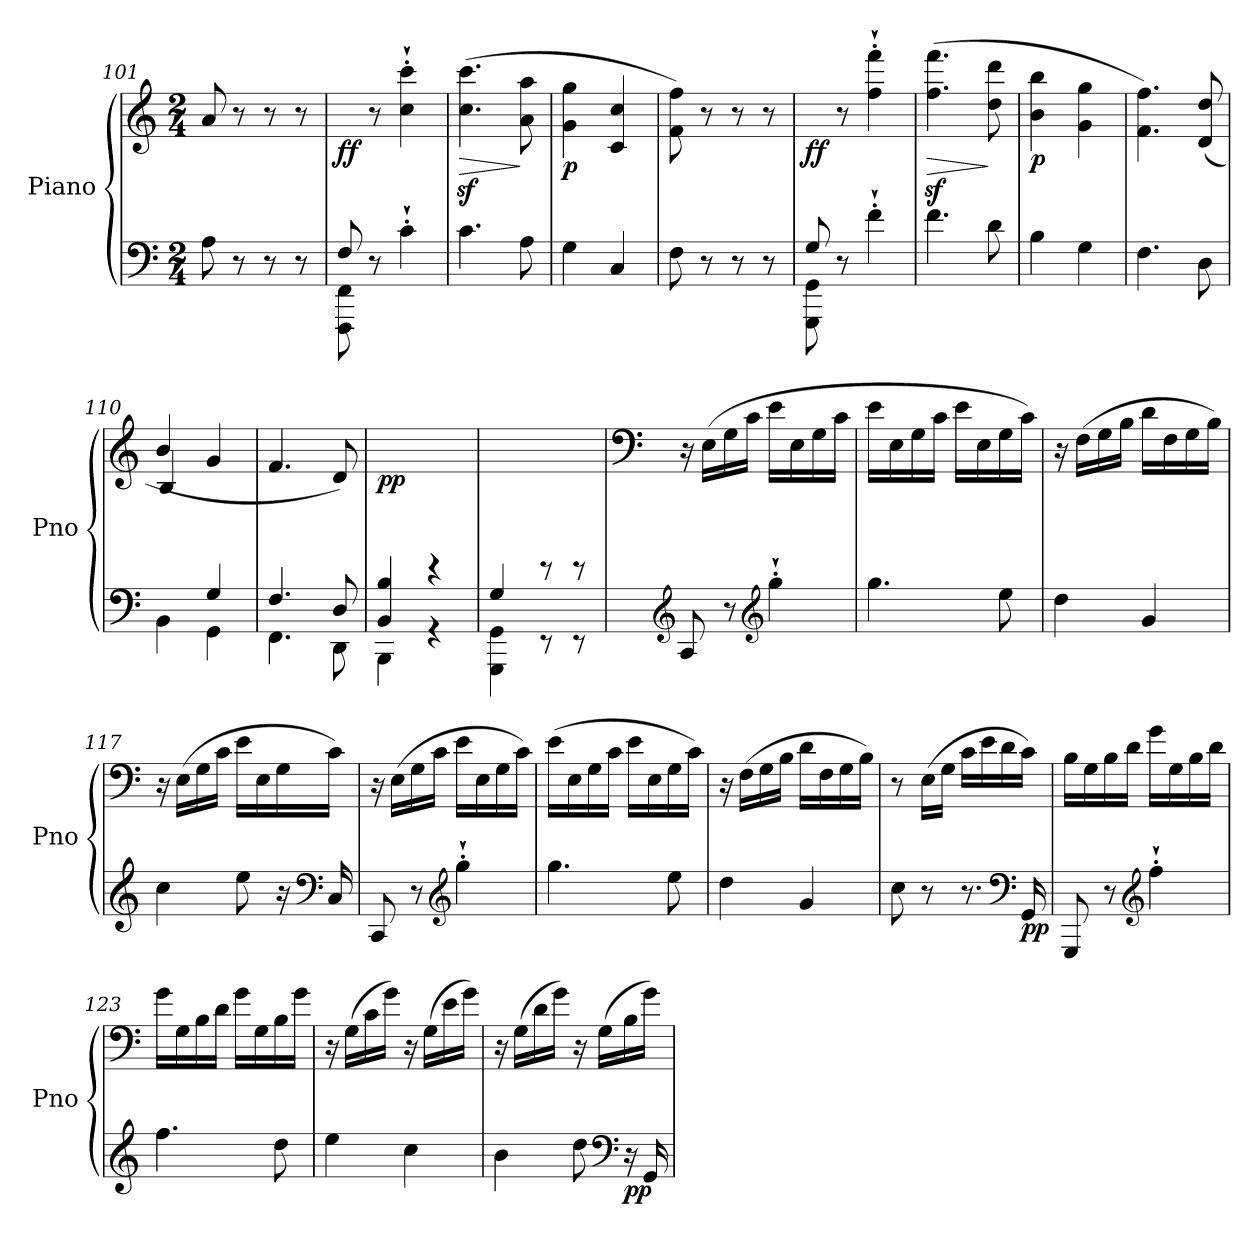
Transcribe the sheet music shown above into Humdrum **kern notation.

**kern	**kern	**dynam
*part1	*part1	*part1
*staff2	*staff1	*staff1/2
*I"Piano	*	*
*I'Pno	*	*
*clefF4	*clefG2	*
*k[]	*k[]	*
*M2/4	*M2/4	*
=101	=101	=101
8A\	8a/	.
8r	8r	.
8r	8r	.
8r	8r	.
=102	=102	=102
*^	*	*
!	!	!	!LO:DY:b
8F/	8FFF\ 8FF\	8ryy	ff
4.ryy	8r	8r	.
.	4c'`\	4cc\'` 4ccc\'`	.
=103	=103	=103	=103
!	!	!	!LO:HP:b
*v	*v	*	*
4.c\	(>4.cc\z< 4.ccc\z<	>
8A\	8a\ 8aa\	]
=104	=104	=104
!	!	!LO:DY:b
4G\	4g\ 4gg\	p
4C/	4c/ 4cc/	.
=105	=105	=105
8F\	8f\ 8ff\)	.
8r	8r	.
8r	8r	.
8r	8r	.
=106	=106	=106
*^	*	*
!	!	!	!LO:DY:b
8G/	8GGG\ 8GG\	8ryy	ff
4.ryy	8r	8r	.
.	4f'`\	4ff\'` 4fff\'`	.
=107	=107	=107	=107
!	!	!	!LO:HP:b
*v	*v	*	*
4.f\	(>4.ff\z< 4.fff\z<	>
8d\	8dd\ 8ddd\	]
=108	=108	=108
!	!	!LO:DY:b
4B\	4b\ 4bb\	p
4G\	4g\ 4gg\	.
=109	=109	=109
!	!	!LO:DY:b
4.F\	4.f\ 4.ff\)	other-dynamics
8D\	(>8d/ 8dd/	.
!!LO:LB:g=z
=110	=110	=110
*^	*^	*
4ryy	4BB\	4b/	4B/	.
4G/	4GG\	4g/	4ryy	.
*	*	*v	*v	*
=111	=111	=111	=111
4.F/	4.FF\	4.f/	.
8D/	8DD\	8d/)	.
!!LO:LB:g=z
=112	=112	=112	=112
!	!	!	!LO:DY:b
4BB/ 4B/	4BBB\	4ryy	pp
4ryy	4rGG	4rAAA	.
=113	=113	=113	=113
4G/	4GGG\ 4GG\	4ryy	.
4ryy	8rEE	8rAAA	.
.	8rEE	8rAAA	.
*v	*v	*	*
=114	=114	=114
*	*clefF4	*
*^	*	*
!	!	!	!LO:DY:b
!	!	!	!LO:DY:n=1:b
*v	*v	*	*
8CC/	16r	other-dynamics pp
.	(>16E\LL	.
8r	16G\	.
.	16c\JJ	.
*clefG2	*	*
4gg'`\	16e\LL	.
.	16E\	.
.	16G\	.
.	16c\JJ	.
=115	=115	=115
4.gg\	16e\LL	.
.	16E\	.
.	16G\	.
.	16c\JJ	.
.	16e\LL	.
.	16E\	.
8ee\	16G\	.
.	16c\JJ)	.
=116	=116	=116
4dd\	16r	.
.	(>16F\LL	.
.	16G\	.
.	16B\JJ	.
4g/	16d\LL	.
.	16F\	.
.	16G\	.
.	16B\JJ)	.
=117	=117	=117
4cc\	16r	.
.	(>16E\LL	.
.	16G\	.
.	16c\JJ	.
8ee\	16e\LL	.
.	16E\	.
16r	16G\	.
*clefF4	*	*
16C/	16c\JJ)	.
!!LO:LB:g=z
=118	=118	=118
8CC/	16r	.
.	(>16E\LL	.
8r	16G\	.
.	16c\JJ	.
*clefG2	*	*
4gg'`\	16e\LL	.
.	16E\	.
.	16G\	.
.	16c\JJ)	.
=119	=119	=119
4.gg\	(>16e\LL	.
.	16E\	.
.	16G\	.
.	16c\JJ	.
.	16e\LL	.
.	16E\	.
8ee\	16G\	.
.	16c\JJ)	.
=120	=120	=120
4dd\	16r	.
.	(>16F\LL	.
.	16G\	.
.	16B\JJ	.
4g/	16d\LL	.
.	16F\	.
.	16G\	.
.	16B\JJ)	.
=121	=121	=121
8cc\	8r	.
8r	(>16E\LL	.
.	16G\JJ	.
8.r	16c\LL	.
.	16e\	.
.	16d\	.
*clefF4	*	*
!	!	!LO:DY:b=2
16GG/	16c\JJ)	pp
=122	=122	=122
8GGG/	16B\LL	.
.	16G\	.
8r	16B\	.
.	16d\JJ	.
*clefG2	*	*
4ff'`\	16g\LL	.
.	16G\	.
.	16B\	.
.	16d\JJ	.
!!LO:LB:g=z
=123	=123	=123
4.ff\	16g\LL	.
.	16G\	.
.	16B\	.
.	16d\JJ	.
.	16g\LL	.
.	16G\	.
8dd\	16B\	.
.	16g\JJ	.
=124	=124	=124
4ee\	16r	.
.	(>16G\LL	.
.	16c\	.
.	16g\JJ)	.
4cc\	16r	.
.	(>16G\LL	.
.	16e\	.
.	16g\JJ)	.
=125	=125	=125
4b\	16r	.
.	(>16G\LL	.
.	16d\	.
.	16g\JJ)	.
8dd\	16r	.
.	(>16G\LL	.
*clefF4	*	*
!	!	!LO:DY:b=2
16r	16B\	pp
16GG/	16g\JJ)	.
=	=	=
*-	*-	*-
